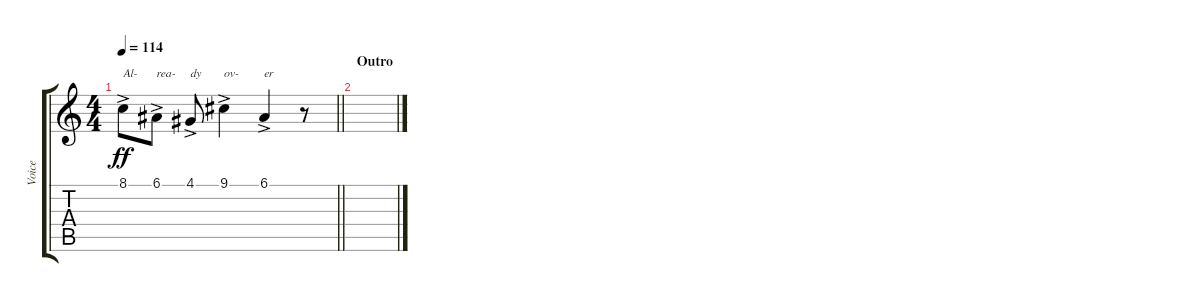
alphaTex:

\track ("Voice" "Voice") {instrument oboe}
\staff {score tabs}
\tuning (E4 B3 G3 D3 A2 E2) {hide}
\ts (4 4)
\tempo 114
\clef g2
\barLineRight lightlight
\ks c
8.1{ac}.8{txt "Al-" dy ff volume 14} 6.1{ac}.8{txt "rea-"} 4.1{ac}.8{txt "dy"} 9.1{ac}.4{txt "ov-"} 6.1{ac}.4{txt "er"} r.8 |
\section ("" "Outro")
